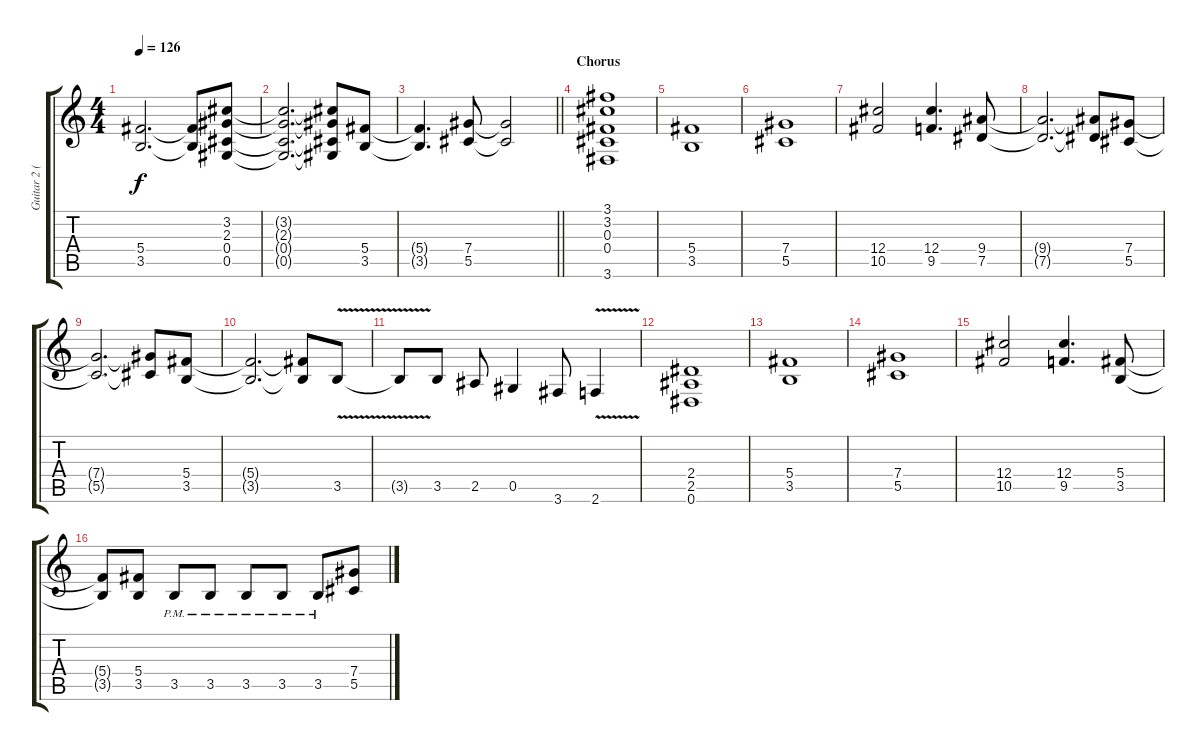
\track ("Guitar 2 (Rhythm)" "Guitar 2 (") {instrument distortionguitar}
\staff {score tabs}
\tuning (Eb4 Bb3 Gb3 Db3 Ab2 Eb2) {hide}
\ts (4 4)
\tempo 126
\clef g2
\ks c
(5.4{t} 3.5{t}).2{d dy f} (5.4{t} 3.5{t}).8 (3.2 2.3 0.4 0.5).8 |
(3.2{t} 2.3{t} 0.4{t} 0.5{t}).2{d} (3.2{t} 2.3{t} 0.4{t} 0.5{t}).8 (5.4 3.5).8 |
\barLineRight lightlight
(5.4{t} 3.5{t}).4{d} (7.4 5.5).8 (7.4{t} 5.5{t}).2 |
\section ("" "Chorus")
(3.1 3.2 0.3 0.4 3.6).1 |
(5.4 3.5).1 |
(7.4 5.5).1 |
(12.4 10.5).2 (12.4 9.5).4{d} (9.4 7.5).8 |
(9.4{t} 7.5{t}).2{d} (9.4{t} 7.5{t}).8 (7.4 5.5).8 |
(7.4{t} 5.5{t}).2{d} (7.4{t} 5.5{t}).8 (5.4 3.5).8 |
(5.4{t} 3.5{t}).2{d} (5.4{t} 3.5{t}).8 3.5{v}.8 |
3.5{t}.8 3.5.8 2.5.8 0.5.4 3.6.8 2.6{v}.4 |
(2.4 2.5 0.6).1 |
(5.4 3.5).1 |
(7.4 5.5).1 |
(12.4 10.5).2 (12.4 9.5).4{d} (5.4 3.5).8 |
(5.4{t} 3.5{t}).8 (5.4 3.5).8 3.5{pm}.8 3.5{pm}.8 3.5{pm}.8 3.5{pm}.8 3.5{pm}.8 (7.4 5.5).8
